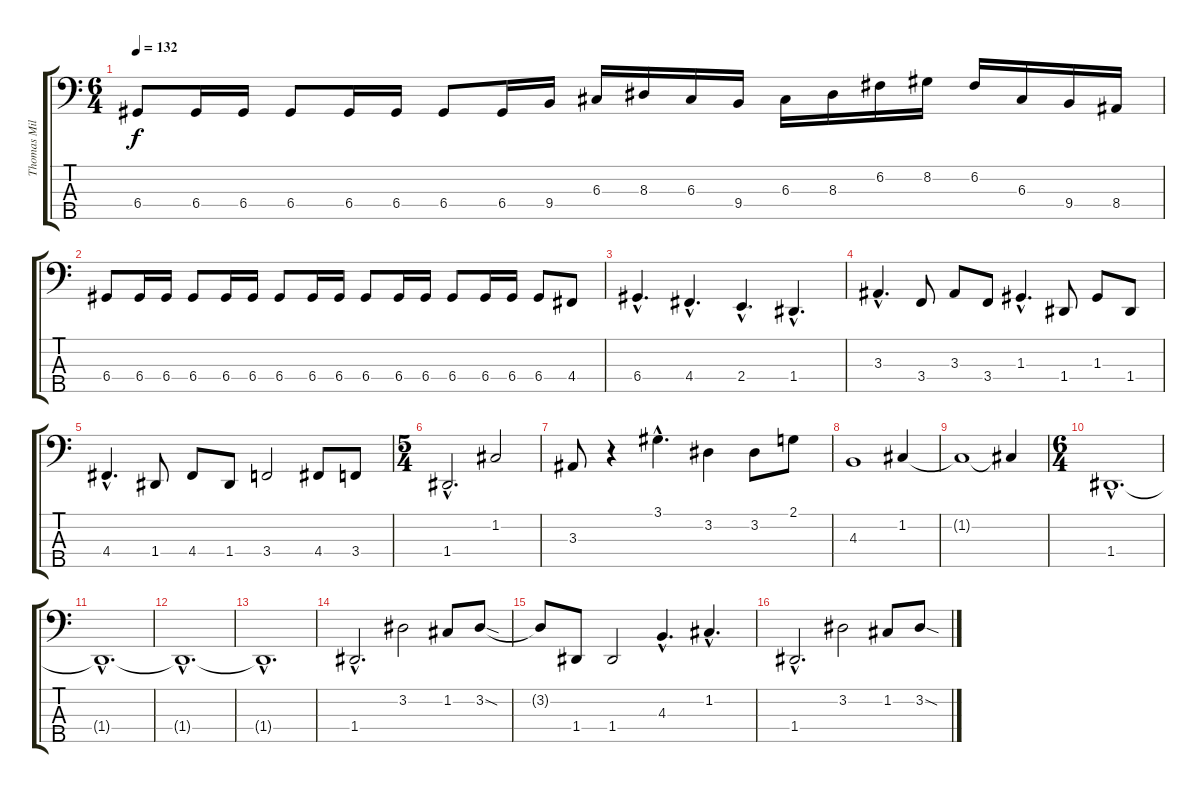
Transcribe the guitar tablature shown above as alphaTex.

\track ("Thomas Miller [Bass]" "Thomas Mil") {instrument electricbassfinger}
\staff {score tabs}
\tuning (F2 C2 G1 D1 A0) {hide}
\ts (6 4)
\tempo 132
\clef f4
\ks c
6.4.8{dy f} 6.4.16 6.4.16 6.4.8 6.4.16 6.4.16 6.4.8 6.4.16 9.4.16 6.3.16 8.3.16 6.3.16 9.4.16 6.3.16 8.3.16 6.2.16 8.2.16 6.2.16 6.3.16 9.4.16 8.4.16 |
6.4.8 6.4.16 6.4.16 6.4.8 6.4.16 6.4.16 6.4.8 6.4.16 6.4.16 6.4.8 6.4.16 6.4.16 6.4.8 6.4.16 6.4.16 6.4.8 4.4.8 |
6.4{hac}.4{d} 4.4{hac}.4{d} 2.4{hac}.4{d} 1.4{hac}.4{d} |
3.3{hac}.4{d} 3.4.8 3.3.8 3.4.8 1.3{hac}.4{d} 1.4.8 1.3.8 1.4.8 |
4.4{hac}.4{d} 1.4.8 4.4.8 1.4.8 3.4.2 4.4.8 3.4.8 |
\ts (5 4)
1.4{hac}.2{d} 1.2.2 |
3.3.8 r.4 3.1{hac}.4{d} 3.2.4 3.2.8 2.1.8 |
4.3.1 1.2.4 |
1.2{t}.1 1.2{t}.4 |
\ts (6 4)
1.4{hac}.1{d} |
1.4{hac t}.1{d} |
1.4{hac t}.1{d} |
1.4{hac t}.1{d} |
1.4{hac}.2{d} 3.2.2 1.2.8 3.2{sod}.8 |
3.2{t}.8 1.4.8 1.4.2 4.3{hac}.4{d} 1.2{hac}.4{d} |
1.4{hac}.2{d} 3.2.2 1.2.8 3.2{sod}.8
